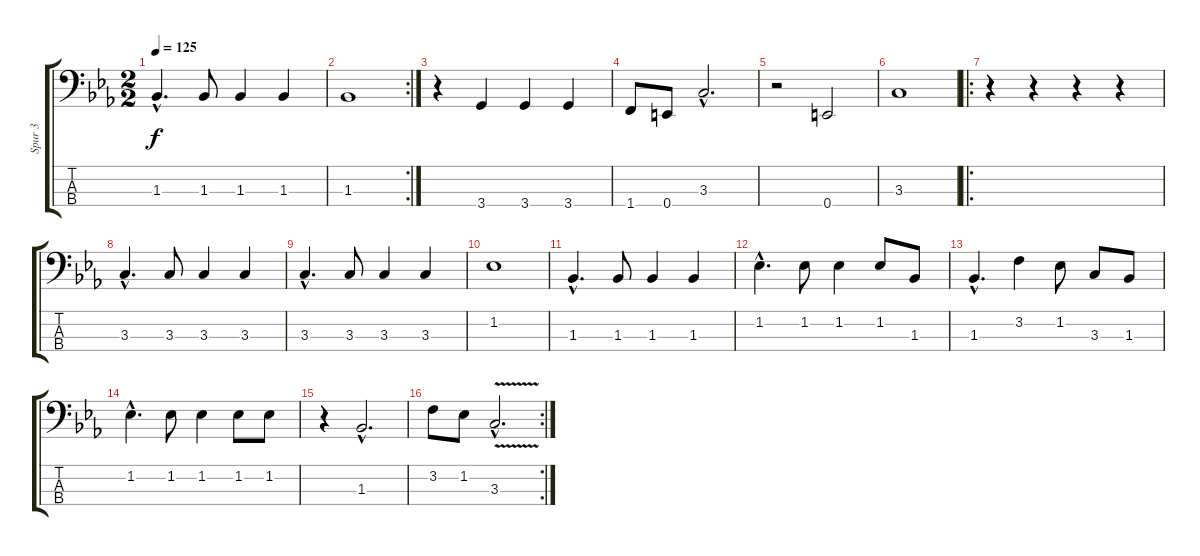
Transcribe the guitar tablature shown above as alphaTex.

\track ("Spur 3" "Spur 3") {instrument electricbassfinger}
\staff {score tabs}
\tuning (G2 D2 A1 E1) {hide}
\ts (2 2)
\tempo 125
\clef f4
\ks cminor
1.3{hac}.4{d dy f} 1.3.8 1.3.4 1.3.4 |
\rc 2
1.3.1 |
r.4 3.4.4 3.4.4 3.4.4 |
1.4.8 0.4.8 3.3{hac}.2{d} |
r.2 0.4.2 |
3.3.1 |
\ro
r.4 r.4 r.4 r.4 |
3.3{hac}.4{d} 3.3.8 3.3.4 3.3.4 |
3.3{hac}.4{d} 3.3.8 3.3.4 3.3.4 |
1.2.1 |
1.3{hac}.4{d} 1.3.8 1.3.4 1.3.4 |
1.2{hac}.4{d} 1.2.8 1.2.4 1.2.8 1.3.8 |
1.3{hac}.4{d} 3.2.4 1.2.8 3.3.8 1.3.8 |
1.2{hac}.4{d} 1.2.8 1.2.4 1.2.8 1.2.8 |
r.4 1.3{hac}.2{d} |
\rc 2
3.2.8 1.2.8 3.3{v hac}.2{d}
